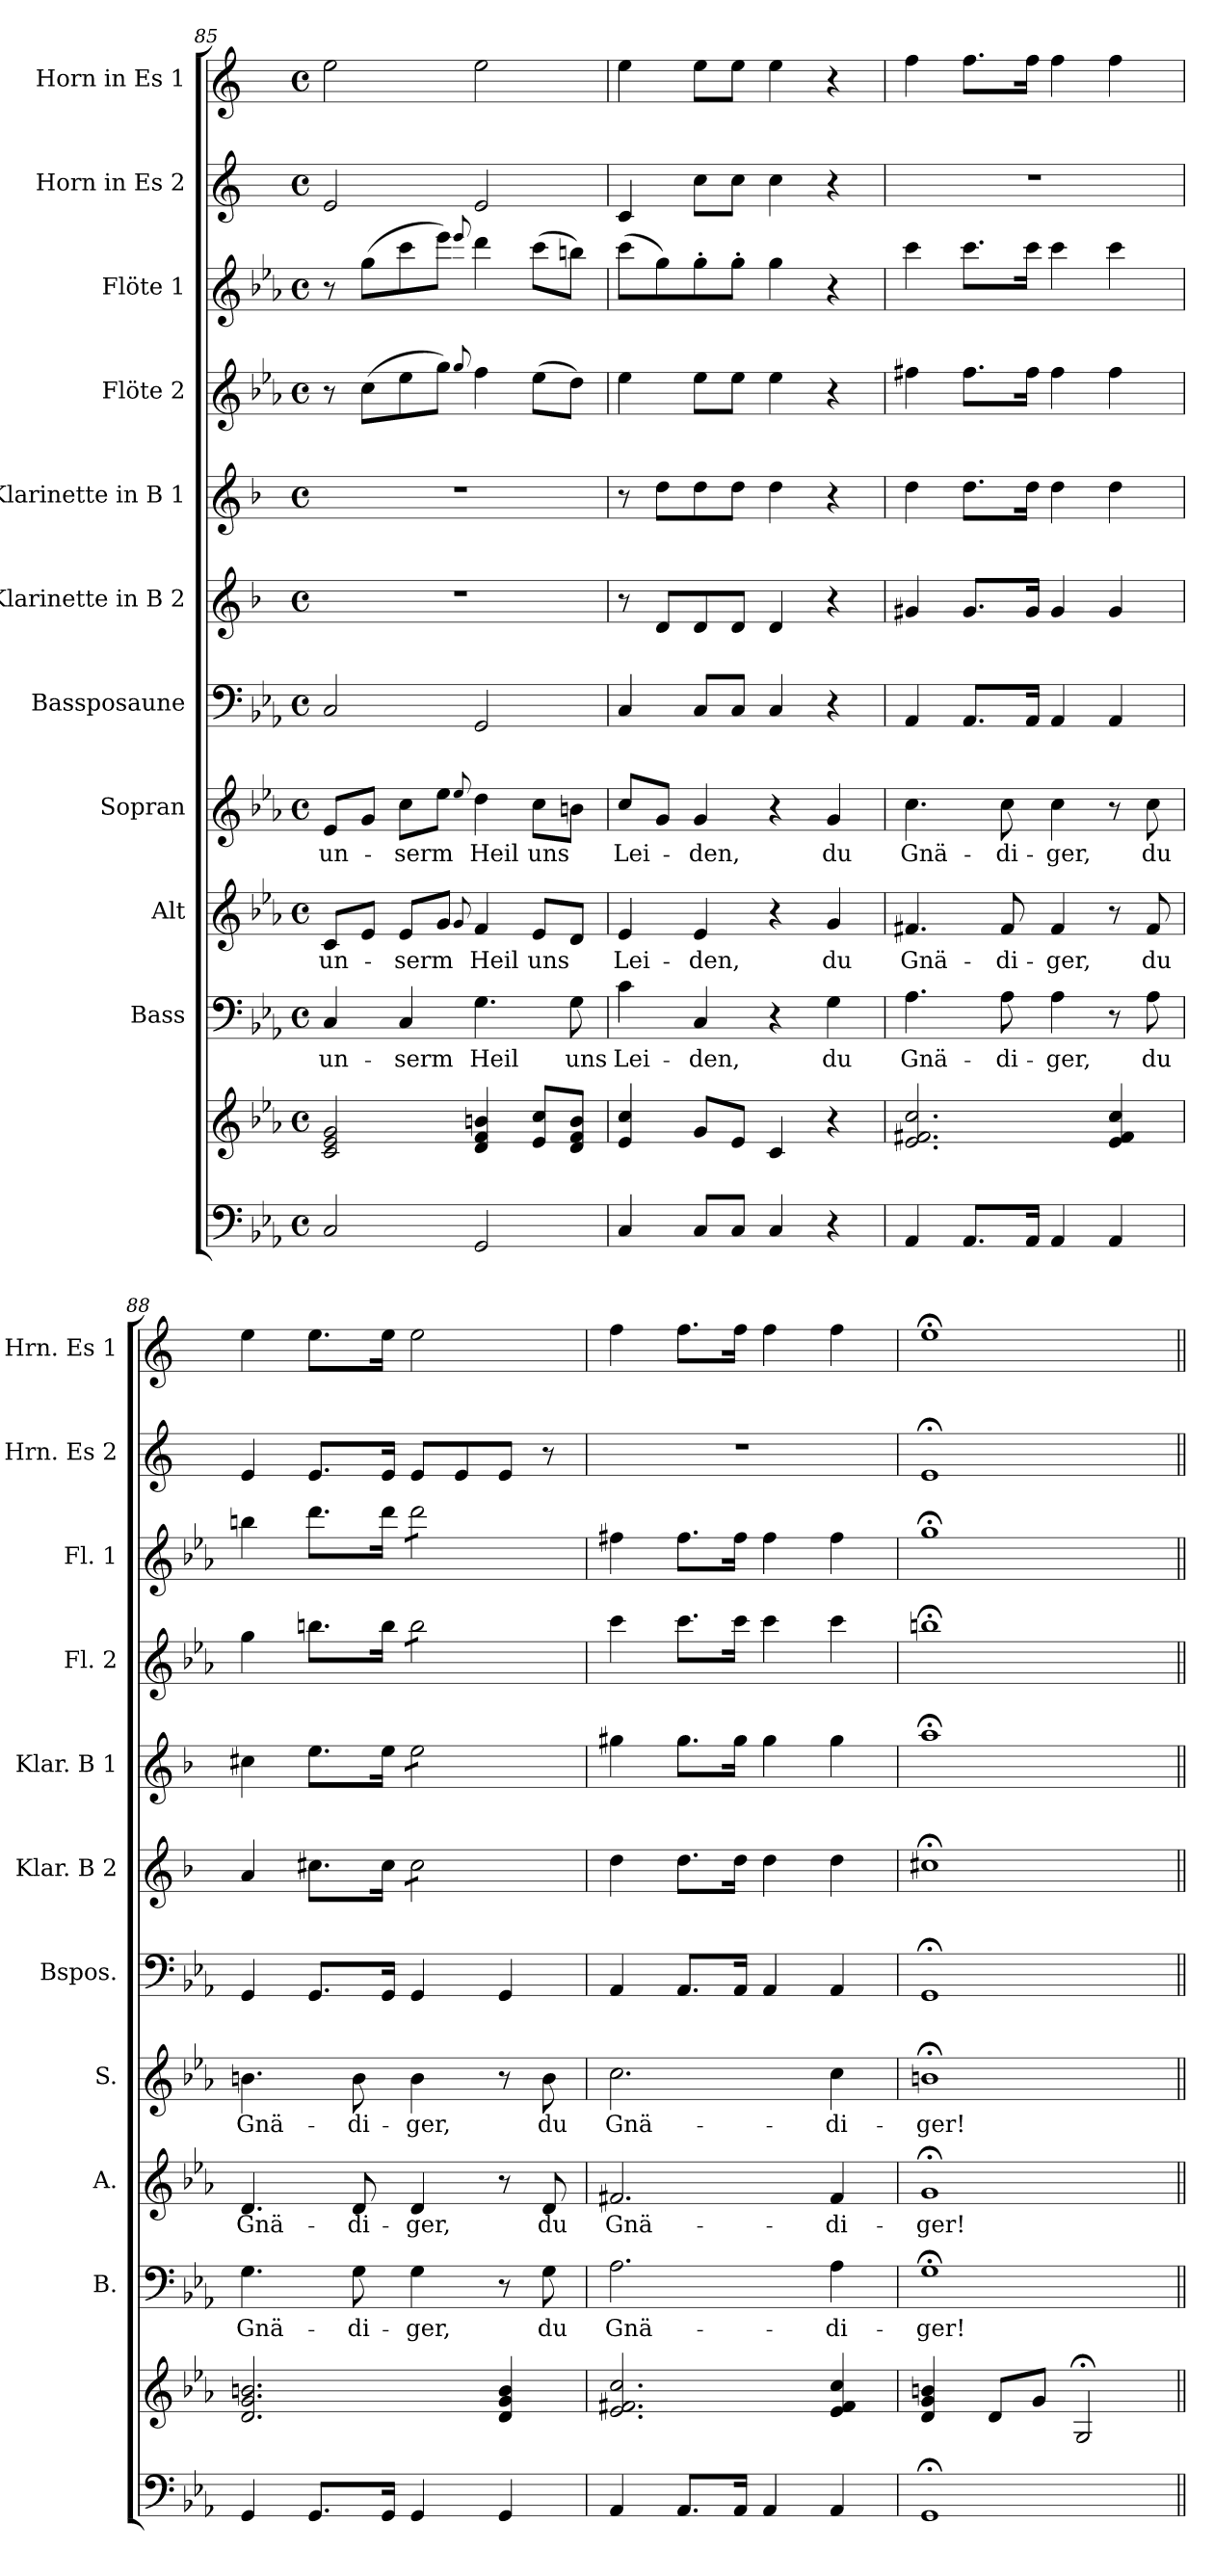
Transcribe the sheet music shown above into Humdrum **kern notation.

**kern	**kern	**kern	**text	**kern	**text	**kern	**text	**kern	**kern	**kern	**kern	**kern	**kern	**kern
*part11	*part11	*part10	*part10	*part9	*part9	*part8	*part8	*part7	*part6	*part5	*part4	*part3	*part2	*part1
*staff12	*staff11	*staff10	*staff10	*staff9	*staff9	*staff8	*staff8	*staff7	*staff6	*staff5	*staff4	*staff3	*staff2	*staff1
*	*	*I"Bass	*	*I"Alt	*	*I"Sopran	*	*I"Bassposaune	*I"Klarinette in B 2	*I"Klarinette in B 1	*I"Flöte 2	*I"Flöte 1	*I"Horn in Es 2	*I"Horn in Es 1
*	*	*I'B.	*	*I'A.	*	*I'S.	*	*I'Bspos.	*I'Klar. B 2	*I'Klar. B 1	*I'Fl. 2	*I'Fl. 1	*I'Hrn. Es 2	*I'Hrn. Es 1
!!LO:PB:g=z
*clefF4	*clefG2	*clefF4	*	*clefG2	*	*clefG2	*	*clefF4	*clefG2	*clefG2	*clefG2	*clefG2	*clefG2	*clefG2
*	*	*	*	*	*	*	*	*	*ITrd1c2	*ITrd1c2	*	*	*ITrd5c9	*ITrd5c9
*k[b-e-a-]	*k[b-e-a-]	*k[b-e-a-]	*	*k[b-e-a-]	*	*k[b-e-a-]	*	*k[b-e-a-]	*k[b-e-a-]	*k[b-e-a-]	*k[b-e-a-]	*k[b-e-a-]	*k[b-e-a-]	*k[b-e-a-]
*E-:	*E-:	*E-:	*	*E-:	*	*E-:	*	*E-:	*E-:	*E-:	*E-:	*E-:	*E-:	*E-:
*M4/4	*M4/4	*M4/4	*	*M4/4	*	*M4/4	*	*M4/4	*M4/4	*M4/4	*M4/4	*M4/4	*M4/4	*M4/4
*met(c)	*met(c)	*met(c)	*	*met(c)	*	*met(c)	*	*met(c)	*met(c)	*met(c)	*met(c)	*met(c)	*met(c)	*met(c)
=85	=85	=85	=85	=85	=85	=85	=85	=85	=85	=85	=85	=85	=85	=85
!	!	!	!LO:LY:b	!	!LO:LY:b	!	!LO:LY:b	!	!	!	!	!	!	!
2C/	2c/ 2e-/ 2g/	4C/	un-	8c/L	un-	8e-/L	un-	2C/	1r	1r	8r	8r	2G/	2g\
.	.	.	.	8e-/J	.	8g/J	.	.	.	.	(>8cc\L	(>8gg\L	.	.
!	!	!	!LO:LY:b	!	!LO:LY:b	!	!LO:LY:b	!	!	!	!	!	!	!
.	.	4C/	-serm	8e-/L	-serm	8cc\L	-serm	.	.	.	8ee-\	8ccc\	.	.
.	.	.	.	8g/J	.	8ee-\J	.	.	.	.	8gg\J)	8eee-\J)	.	.
.	.	.	.	8qqg/	.	8qqee-/	.	.	.	.	8qqgg/	8qqeee-/	.	.
!	!	!	!LO:LY:b	!	!LO:LY:b	!	!LO:LY:b	!	!	!	!	!	!	!
2GG/	4d/ 4f/ 4bn/	4.G\	Heil	4f/	Heil	4dd\	Heil	2GG/	.	.	4ff\	4ddd\	2G/	2g\
!	!	!	!	!	!LO:LY:b	!	!LO:LY:b	!	!	!	!	!	!	!
.	8e-/ 8cc/L	.	.	8e-/L	uns	8cc\L	uns	.	.	.	(>8ee-\L	(>8ccc\L	.	.
!	!	!	!LO:LY:b	!	!	!	!	!	!	!	!	!	!	!
.	8d/ 8f/ 8b/J	8G\	uns	8d/J	.	8bn\J	.	.	.	.	8dd\J)	8bbn\J)	.	.
!!LO:PB:g=z
=86	=86	=86	=86	=86	=86	=86	=86	=86	=86	=86	=86	=86	=86	=86
!	!	!	!LO:LY:b	!	!LO:LY:b	!	!LO:LY:b	!	!	!	!	!	!	!
4C/	4e-/ 4cc/	4c\	Lei-	4e-/	Lei-	8cc/L	Lei-	4C/	8r	8r	4ee-\	(>8ccc\L	4E-/	4g\
.	.	.	.	.	.	8g/J	.	.	8c/L	8cc\L	.	8gg\)	.	.
!	!	!	!LO:LY:b	!	!LO:LY:b	!	!LO:LY:b	!	!	!	!	!	!	!
8C/L	8g/L	4C/	-den,	4e-/	-den,	4g/	-den,	8C/L	8c/	8cc\	8ee-\L	8gg'>\	8e-\L	8g\L
8C/J	8e-/J	.	.	.	.	.	.	8C/J	8c/J	8cc\J	8ee-\J	8gg'>\J	8e-\J	8g\J
4C/	4c/	4r	.	4r	.	4r	.	4C/	4c/	4cc\	4ee-\	4gg\	4e-\	4g\
!	!	!	!LO:LY:b	!	!LO:LY:b	!	!LO:LY:b	!	!	!	!	!	!	!
4r	4r	4G\	du	4g/	du	4g/	du	4r	4r	4r	4r	4r	4r	4r
!!LO:PB:g=z
=87	=87	=87	=87	=87	=87	=87	=87	=87	=87	=87	=87	=87	=87	=87
!	!	!	!LO:LY:b	!	!LO:LY:b	!	!LO:LY:b	!	!	!	!	!	!	!
4AA-/	2.e-/ 2.f#X/ 2.cc/	4.A-\	Gnä-	4.f#X/	Gnä-	4.cc\	Gnä-	4AA-/	4f#X/	4cc\	4ff#X\	4ccc\	1r	4a-\
8.AA-/L	.	.	.	.	.	.	.	8.AA-/L	8.f#/L	8.cc\L	8.ff#\L	8.ccc\L	.	8.a-\L
!	!	!	!LO:LY:b	!	!LO:LY:b	!	!LO:LY:b	!	!	!	!	!	!	!
.	.	8A-\	-di-	8f#/	-di-	8cc\	-di-	.	.	.	.	.	.	.
16AA-/Jk	.	.	.	.	.	.	.	16AA-/Jk	16f#/Jk	16cc\Jk	16ff#\Jk	16ccc\Jk	.	16a-\Jk
!	!	!	!LO:LY:b	!	!LO:LY:b	!	!LO:LY:b	!	!	!	!	!	!	!
4AA-/	.	4A-\	-ger,	4f#/	-ger,	4cc\	-ger,	4AA-/	4f#/	4cc\	4ff#\	4ccc\	.	4a-\
4AA-/	4e-/ 4f#/ 4cc/	8r	.	8r	.	8r	.	4AA-/	4f#/	4cc\	4ff#\	4ccc\	.	4a-\
!	!	!	!LO:LY:b	!	!LO:LY:b	!	!LO:LY:b	!	!	!	!	!	!	!
.	.	8A-\	du	8f#/	du	8cc\	du	.	.	.	.	.	.	.
!!LO:PB:g=z
=88	=88	=88	=88	=88	=88	=88	=88	=88	=88	=88	=88	=88	=88	=88
!	!	!	!LO:LY:b	!	!LO:LY:b	!	!LO:LY:b	!	!	!	!	!	!	!
4GG/	2.d/ 2.g/ 2.bn/	4.G\	Gnä-	4.d/	Gnä-	4.bn\	Gnä-	4GG/	4g/	4bn\	4gg\	4bbn\	4G/	4g\
8.GG/L	.	.	.	.	.	.	.	8.GG/L	8.bn\L	8.dd\L	8.bbn\L	8.ddd\L	8.G/L	8.g\L
!	!	!	!LO:LY:b	!	!LO:LY:b	!	!LO:LY:b	!	!	!	!	!	!	!
.	.	8G\	-di-	8d/	-di-	8b\	-di-	.	.	.	.	.	.	.
16GG/Jk	.	.	.	.	.	.	.	16GG/Jk	16b\Jk	16dd\Jk	16bb\Jk	16ddd\Jk	16G/Jk	16g\Jk
!	!	!	!LO:LY:b	!	!LO:LY:b	!	!LO:LY:b	!	!	!	!	!	!	!
*	*	*	*	*	*	*	*	*	*tremolo	*	*	*	*	*
*	*	*	*	*	*	*	*	*	*	*tremolo	*	*	*	*
*	*	*	*	*	*	*	*	*	*	*	*tremolo	*	*	*
*	*	*	*	*	*	*	*	*	*	*	*	*tremolo	*	*
4GG/	.	4G\	-ger,	4d/	-ger,	4b\	-ger,	4GG/	8b\L	8dd\L	8bb\L	8ddd\L	8G/L	2g\
.	.	.	.	.	.	.	.	.	8b\	8dd\	8bb\	8ddd\	8G/	.
4GG/	4d/ 4g/ 4b/	8r	.	8r	.	8r	.	4GG/	8b\	8dd\	8bb\	8ddd\	8G/J	.
!	!	!	!LO:LY:b	!	!LO:LY:b	!	!LO:LY:b	!	!	!	!	!	!	!
.	.	8G\	du	8d/	du	8b\	du	.	8b\J	8dd\J	8bb\J	8ddd\J	8r	.
*	*	*	*	*	*	*	*	*	*	*	*	*Xtremolo	*	*
*	*	*	*	*	*	*	*	*	*	*	*Xtremolo	*	*	*
*	*	*	*	*	*	*	*	*	*	*Xtremolo	*	*	*	*
*	*	*	*	*	*	*	*	*	*Xtremolo	*	*	*	*	*
!!LO:PB:g=z
=89	=89	=89	=89	=89	=89	=89	=89	=89	=89	=89	=89	=89	=89	=89
!	!	!	!LO:LY:b	!	!LO:LY:b	!	!LO:LY:b	!	!	!	!	!	!	!
4AA-/	2.e-/ 2.f#X/ 2.cc/	2.A-\	Gnä-	2.f#X/	Gnä-	2.cc\	Gnä-	4AA-/	4cc\	4ff#X\	4ccc\	4ff#X\	1r	4a-\
8.AA-/L	.	.	.	.	.	.	.	8.AA-/L	8.cc\L	8.ff#\L	8.ccc\L	8.ff#\L	.	8.a-\L
16AA-/Jk	.	.	.	.	.	.	.	16AA-/Jk	16cc\Jk	16ff#\Jk	16ccc\Jk	16ff#\Jk	.	16a-\Jk
4AA-/	.	.	.	.	.	.	.	4AA-/	4cc\	4ff#\	4ccc\	4ff#\	.	4a-\
!	!	!	!LO:LY:b	!	!LO:LY:b	!	!LO:LY:b	!	!	!	!	!	!	!
4AA-/	4e-/ 4f#/ 4cc/	4A-\	-di-	4f#/	-di-	4cc\	-di-	4AA-/	4cc\	4ff#\	4ccc\	4ff#\	.	4a-\
!!LO:PB:g=z
=90	=90	=90	=90	=90	=90	=90	=90	=90	=90	=90	=90	=90	=90	=90
!	!	!	!LO:LY:b	!	!LO:LY:b	!	!LO:LY:b	!	!	!	!	!	!	!
1GG;<	4d/ 4g/ 4bn/	1G;<	-ger!	1g;<	-ger!	1bn;<	-ger!	1GG;<	1bn;<	1gg;<	1bbn;<	1gg;<	1G;<	1g;<
.	8d/L	.	.	.	.	.	.	.	.	.	.	.	.	.
.	8g/J	.	.	.	.	.	.	.	.	.	.	.	.	.
.	2G;</	.	.	.	.	.	.	.	.	.	.	.	.	.
=||	=||	=||	=||	=||	=||	=||	=||	=||	=||	=||	=||	=||	=||	=||
*-	*-	*-	*-	*-	*-	*-	*-	*-	*-	*-	*-	*-	*-	*-
